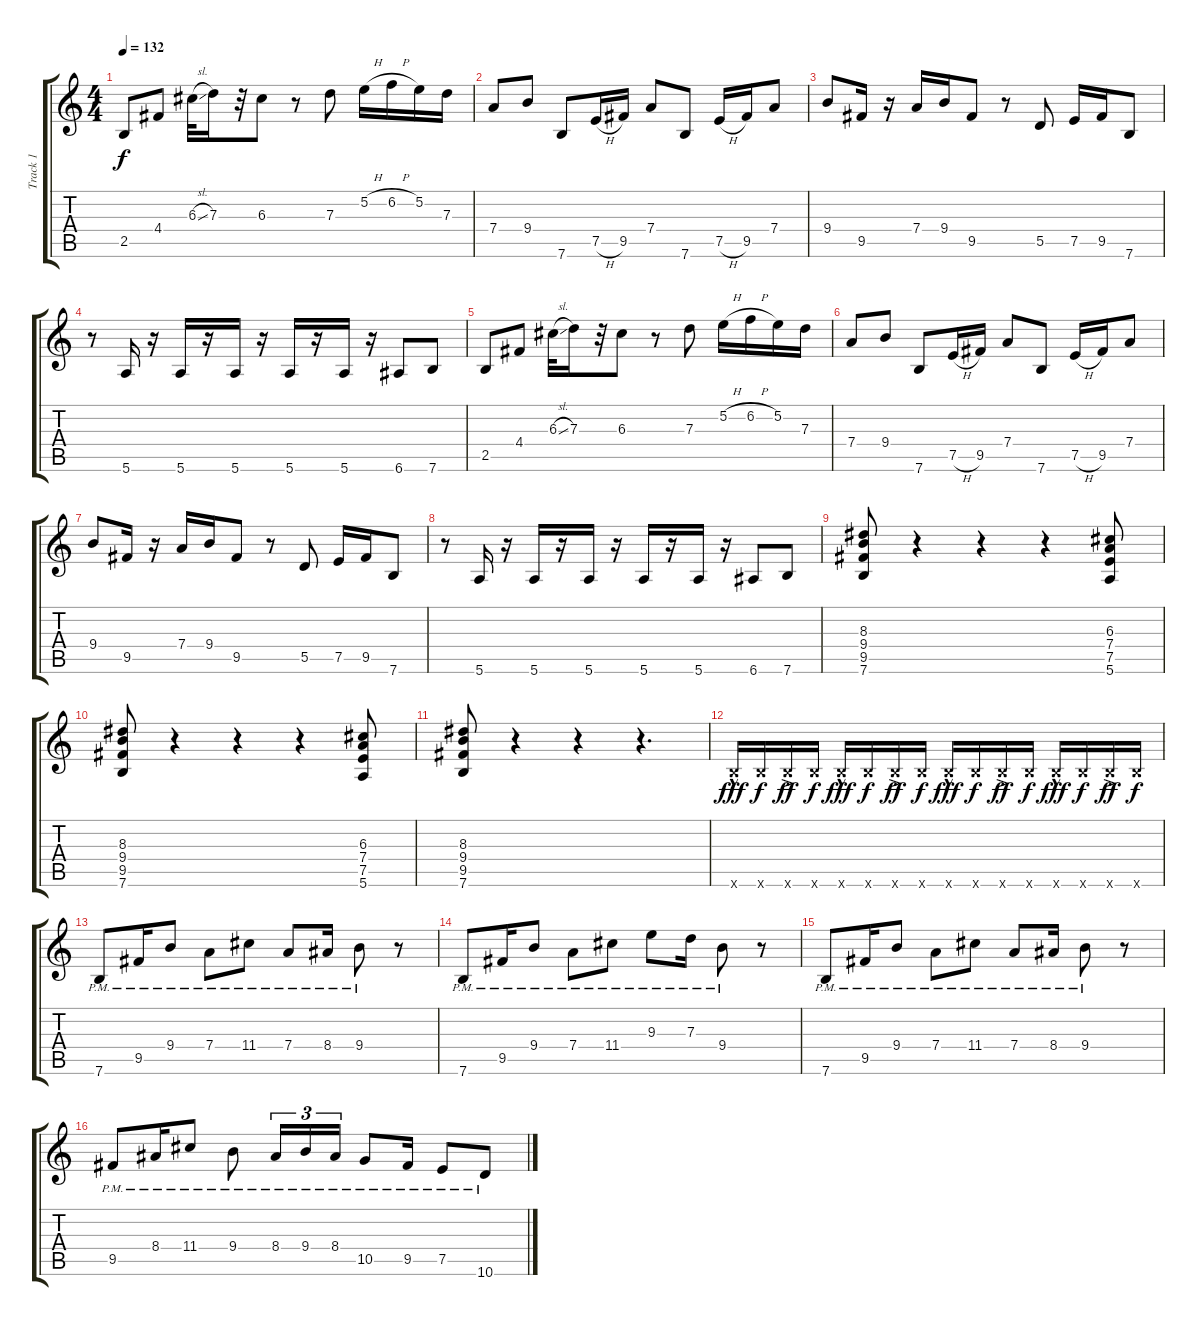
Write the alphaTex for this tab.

\track ("Track 1" "Track 1") {instrument acousticguitarsteel}
\staff {score tabs}
\tuning (E4 B3 G3 D3 A2 E2) {hide}
\ts (4 4)
\tempo 132
\clef g2
\ks c
2.5.8{dy f} 4.4.8 6.3{sl}.32 7.3.16 r.32 6.3.8 r.8 7.3.8 5.2{h}.16 6.2{h}.16 5.2.16 7.3.16 |
7.4.8 9.4.8 7.6.8 7.5{h}.16 9.5.16 7.4.8 7.6.8 7.5{h}.16 9.5.16 7.4.8 |
9.4.8 9.5.16 r.16 7.4.16 9.4.16 9.5.8 r.8 5.5.8 7.5.16 9.5.16 7.6.8 |
r.8 5.6.16 r.16 5.6.16 r.16 5.6.16 r.16 5.6.16 r.16 5.6.16 r.16 6.6.8 7.6.8 |
2.5.8 4.4.8 6.3{sl}.32 7.3.16 r.32 6.3.8 r.8 7.3.8 5.2{h}.16 6.2{h}.16 5.2.16 7.3.16 |
7.4.8 9.4.8 7.6.8 7.5{h}.16 9.5.16 7.4.8 7.6.8 7.5{h}.16 9.5.16 7.4.8 |
9.4.8 9.5.16 r.16 7.4.16 9.4.16 9.5.8 r.8 5.5.8 7.5.16 9.5.16 7.6.8 |
r.8 5.6.16 r.16 5.6.16 r.16 5.6.16 r.16 5.6.16 r.16 5.6.16 r.16 6.6.8 7.6.8 |
(8.3 9.4 9.5 7.6).8 r.4 r.4 r.4 (6.3 7.4 7.5 5.6).8 |
(8.3 9.4 9.5 7.6).8 r.4 r.4 r.4 (6.3 7.4 7.5 5.6).8 |
(8.3 9.4 9.5 7.6).8 r.4 r.4 r.4{d} |
7.6{hac x}.16{dy fff} 7.6{x}.16{dy f} 7.6{ac x}.16{dy ff} 7.6{x}.16{dy f} 7.6{hac x}.16{dy fff} 7.6{x}.16{dy f} 7.6{ac x}.16{dy ff} 7.6{x}.16{dy f} 7.6{hac x}.16{dy fff} 7.6{x}.16{dy f} 7.6{ac x}.16{dy ff} 7.6{x}.16{dy f} 7.6{hac x}.16{dy fff} 7.6{x}.16{dy f} 7.6{ac x}.16{dy ff} 7.6{x}.16{dy f} |
7.6{pm}.8 9.5{pm}.16 9.4{pm}.8 7.4{pm}.8 11.4{pm}.8 7.4{pm}.8 8.4{pm}.16 9.4{pm}.8 r.8 |
7.6{pm}.8 9.5{pm}.16 9.4{pm}.8 7.4{pm}.8 11.4{pm}.8 9.3{pm}.8 7.3{pm}.16 9.4{pm}.8 r.8 |
7.6{pm}.8 9.5{pm}.16 9.4{pm}.8 7.4{pm}.8 11.4{pm}.8 7.4{pm}.8 8.4{pm}.16 9.4{pm}.8 r.8 |
9.5{pm}.8 8.4{pm}.16 11.4{pm}.8 9.4{pm}.8 8.4{pm}.16{tu (3 2)} 9.4{pm}.16{tu (3 2)} 8.4{pm}.16{tu (3 2)} 10.5{pm}.8 9.5{pm}.16 7.5{pm}.8 10.6{pm}.8
